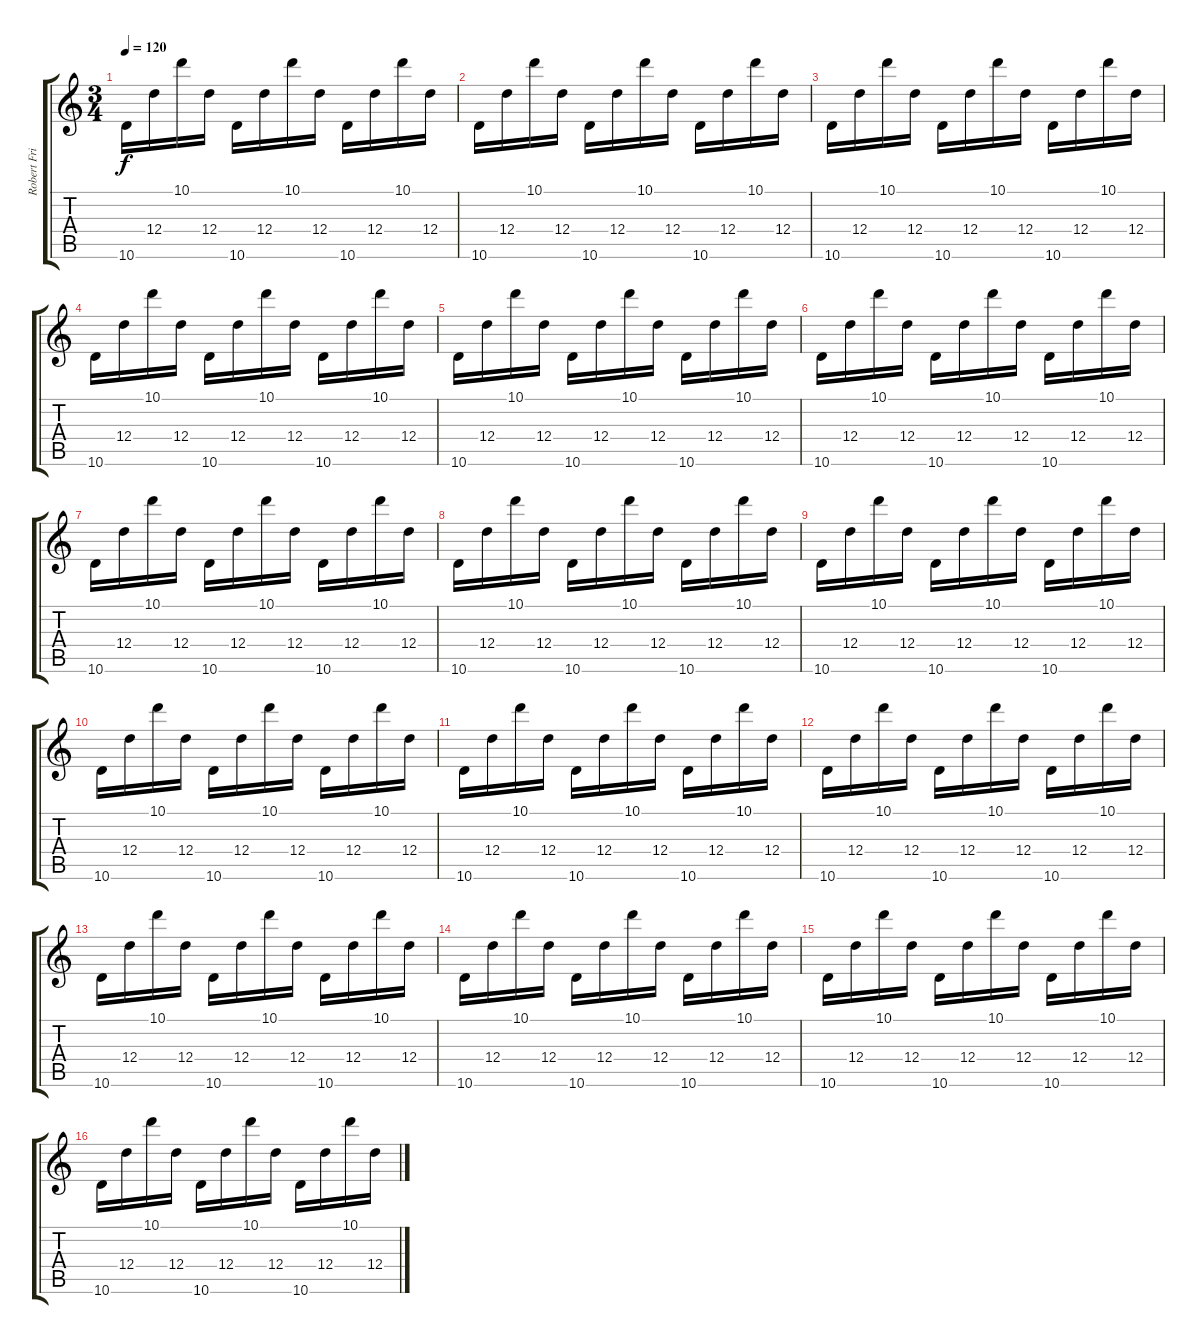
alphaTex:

\track ("Robert Fripp (Guitar)" "Robert Fri") {instrument electricguitarjazz}
\staff {score tabs}
\tuning (E4 B3 G3 D3 A2 E2) {hide}
\ts (3 4)
\tempo 120
\clef g2
\ks c
10.6.16{dy f} 12.4.16 10.1.16 12.4.16 10.6.16 12.4.16 10.1.16 12.4.16 10.6.16 12.4.16 10.1.16 12.4.16 |
10.6.16 12.4.16 10.1.16 12.4.16 10.6.16 12.4.16 10.1.16 12.4.16 10.6.16 12.4.16 10.1.16 12.4.16 |
10.6.16 12.4.16 10.1.16 12.4.16 10.6.16 12.4.16 10.1.16 12.4.16 10.6.16 12.4.16 10.1.16 12.4.16 |
10.6.16 12.4.16 10.1.16 12.4.16 10.6.16 12.4.16 10.1.16 12.4.16 10.6.16 12.4.16 10.1.16 12.4.16 |
10.6.16 12.4.16 10.1.16 12.4.16 10.6.16 12.4.16 10.1.16 12.4.16 10.6.16 12.4.16 10.1.16 12.4.16 |
10.6.16 12.4.16 10.1.16 12.4.16 10.6.16 12.4.16 10.1.16 12.4.16 10.6.16 12.4.16 10.1.16 12.4.16 |
10.6.16 12.4.16 10.1.16 12.4.16 10.6.16 12.4.16 10.1.16 12.4.16 10.6.16 12.4.16 10.1.16 12.4.16 |
10.6.16 12.4.16 10.1.16 12.4.16 10.6.16 12.4.16 10.1.16 12.4.16 10.6.16 12.4.16 10.1.16 12.4.16 |
10.6.16 12.4.16 10.1.16 12.4.16 10.6.16 12.4.16 10.1.16 12.4.16 10.6.16 12.4.16 10.1.16 12.4.16 |
10.6.16 12.4.16 10.1.16 12.4.16 10.6.16 12.4.16 10.1.16 12.4.16 10.6.16 12.4.16 10.1.16 12.4.16 |
10.6.16 12.4.16 10.1.16 12.4.16 10.6.16 12.4.16 10.1.16 12.4.16 10.6.16 12.4.16 10.1.16 12.4.16 |
10.6.16 12.4.16 10.1.16 12.4.16 10.6.16 12.4.16 10.1.16 12.4.16 10.6.16 12.4.16 10.1.16 12.4.16 |
10.6.16 12.4.16 10.1.16 12.4.16 10.6.16 12.4.16 10.1.16 12.4.16 10.6.16 12.4.16 10.1.16 12.4.16 |
10.6.16 12.4.16 10.1.16 12.4.16 10.6.16 12.4.16 10.1.16 12.4.16 10.6.16 12.4.16 10.1.16 12.4.16 |
10.6.16 12.4.16 10.1.16 12.4.16 10.6.16 12.4.16 10.1.16 12.4.16 10.6.16 12.4.16 10.1.16 12.4.16 |
10.6.16 12.4.16 10.1.16 12.4.16 10.6.16 12.4.16 10.1.16 12.4.16 10.6.16 12.4.16 10.1.16 12.4.16
